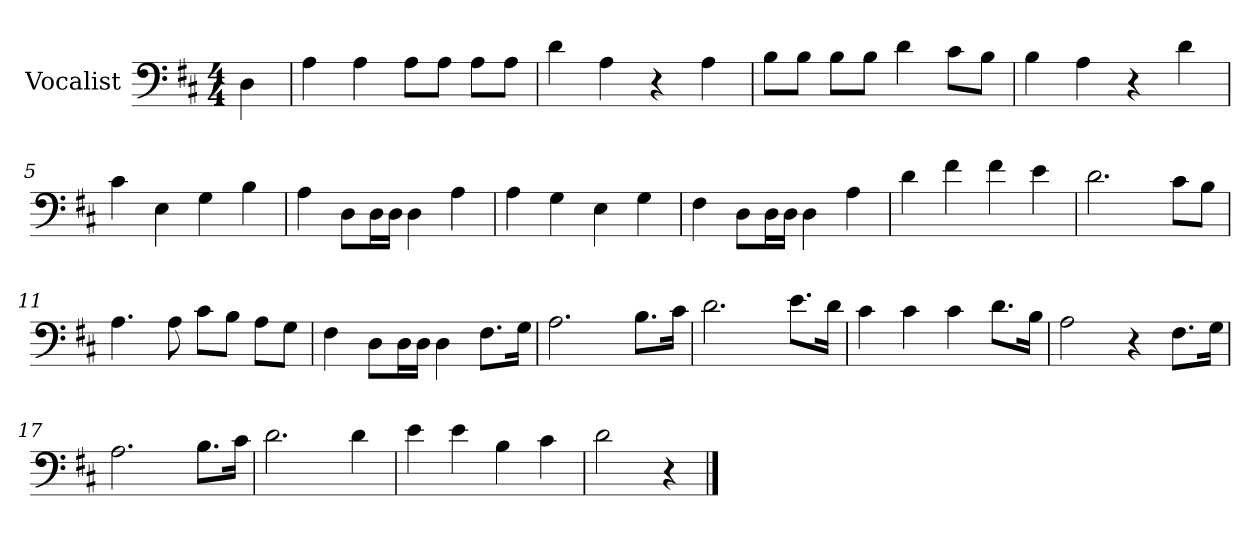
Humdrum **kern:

**kern
*part1
*staff1
*I"Vocalist
*k[f#c#]
*D:
*M4/4
=
4D
=1
4A
4A
8AL
8AJ
8AL
8AJ
=2
4d
4A
4r
4A
=3
8BL
8BJ
8BL
8BJ
4d
8c#L
8BJ
=4
4B
4A
4r
4d
=5
4c#
4E
4G
4B
=6
4A
8DL
16DL
16DJJ
4D
4A
=7
4A
4G
4E
4G
=8
4F#
8DL
16DL
16DJJ
4D
4A
=9
4d
4f#
4f#
4e
=10
2.d
8c#L
8BJ
=11
4.A
8A
8c#L
8BJ
8AL
8GJ
=12
4F#
8DL
16DL
16DJJ
4D
8.F#L
16GJk
=13
2.A
8.BL
16c#Jk
=14
2.d
8.eL
16dJk
=15
4c#
4c#
4c#
8.dL
16BJk
=16
2A
4r
8.F#L
16GJk
=17
2.A
8.BL
16c#Jk
=18
2.d
4d
=19
4e
4e
4B
4c#
=20
2d
4r
==
*-
